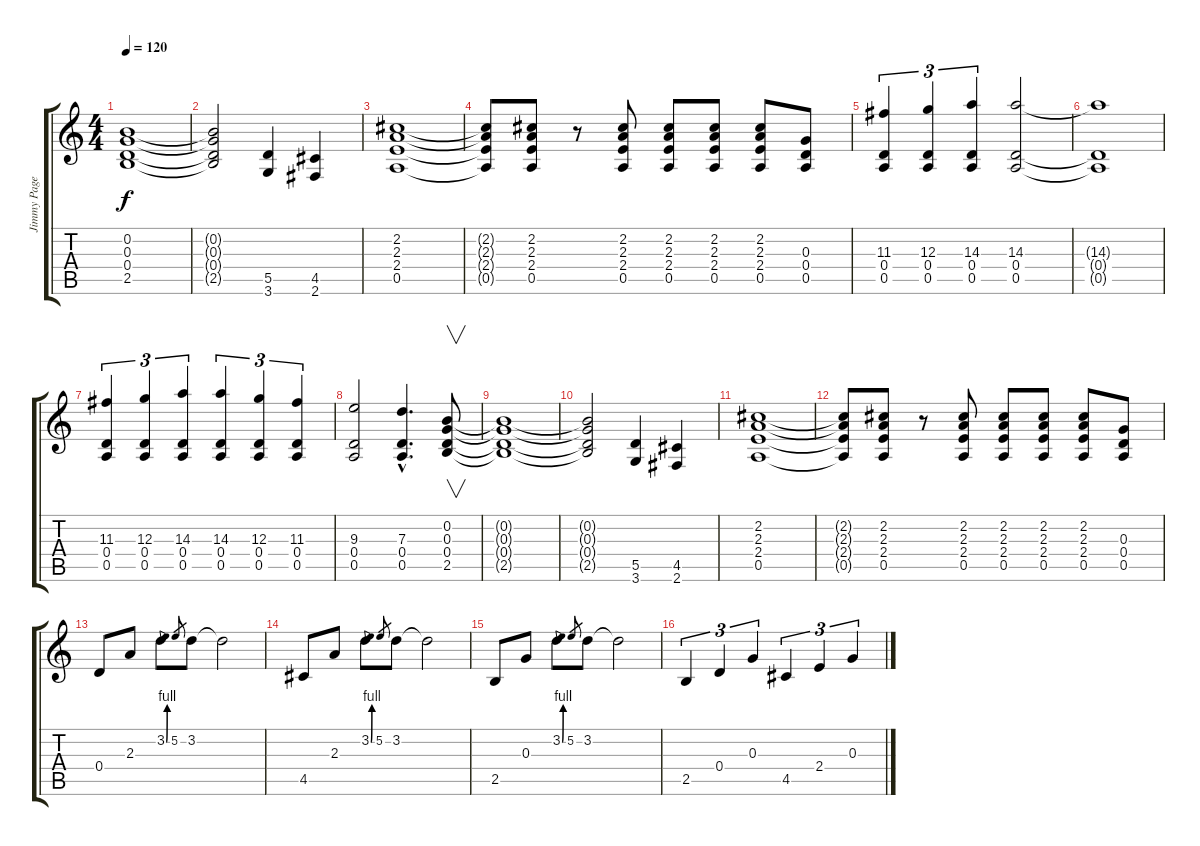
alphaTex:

\track ("Jimmy Page Guitar " "Jimmy Page") {instrument distortionguitar}
\staff {score tabs}
\tuning (E4 B3 G3 D3 A2 E2) {hide}
\ts (4 4)
\tempo 120
\clef g2
\ks c
(0.2{t} 0.3{t} 0.4{t} 2.5{t}).1{dy f} |
(0.2{t} 0.3{t} 0.4{t} 2.5{t}).2 (5.5 3.6).4 (4.5 2.6).4 |
(2.2 2.3 2.4 0.5).1 |
(2.2{t} 2.3{t} 2.4{t} 0.5{t}).8 (2.2 2.3 2.4 0.5).8 r.8 (2.2 2.3 2.4 0.5).8 (2.2 2.3 2.4 0.5).8 (2.2 2.3 2.4 0.5).8 (2.2 2.3 2.4 0.5).8 (0.3 0.4 0.5).8 |
(11.3 0.4 0.5).4{tu (3 2)} (12.3 0.4 0.5).4{tu (3 2)} (14.3 0.4 0.5).4{tu (3 2)} (14.3 0.4 0.5).2 |
(14.3{t} 0.4{t} 0.5{t}).1 |
(11.3 0.4 0.5).4{tu (3 2)} (12.3 0.4 0.5).4{tu (3 2)} (14.3 0.4 0.5).4{tu (3 2)} (14.3 0.4 0.5).4{tu (3 2)} (12.3 0.4 0.5).4{tu (3 2)} (11.3 0.4 0.5).4{tu (3 2)} |
(9.3 0.4 0.5).2 (7.3{hac} 0.4{hac} 0.5{hac}).4{d} (0.2 0.3 0.4 2.5).8{v} |
(0.2{t} 0.3{t} 0.4{t} 2.5{t}).1 |
(0.2{t} 0.3{t} 0.4{t} 2.5{t}).2 (5.5 3.6).4 (4.5 2.6).4 |
(2.2 2.3 2.4 0.5).1 |
(2.2{t} 2.3{t} 2.4{t} 0.5{t}).8 (2.2 2.3 2.4 0.5).8 r.8 (2.2 2.3 2.4 0.5).8 (2.2 2.3 2.4 0.5).8 (2.2 2.3 2.4 0.5).8 (2.2 2.3 2.4 0.5).8 (0.3 0.4 0.5).8 |
0.4.8 2.3.8 3.2{be (bend 0 0 60 4)}.8 5.2.8{gr} 3.2.8 3.2{t}.2 |
4.5.8 2.3.8 3.2{be (bend 0 0 60 4)}.8 5.2.8{gr} 3.2.8 3.2{t}.2 |
2.5.8 0.3.8 3.2{be (bend 0 0 60 4)}.8 5.2.8{gr} 3.2.8 3.2{t}.2 |
2.5.4{tu (3 2)} 0.4.4{tu (3 2)} 0.3.4{tu (3 2)} 4.5.4{tu (3 2)} 2.4.4{tu (3 2)} 0.3.4{tu (3 2)}
